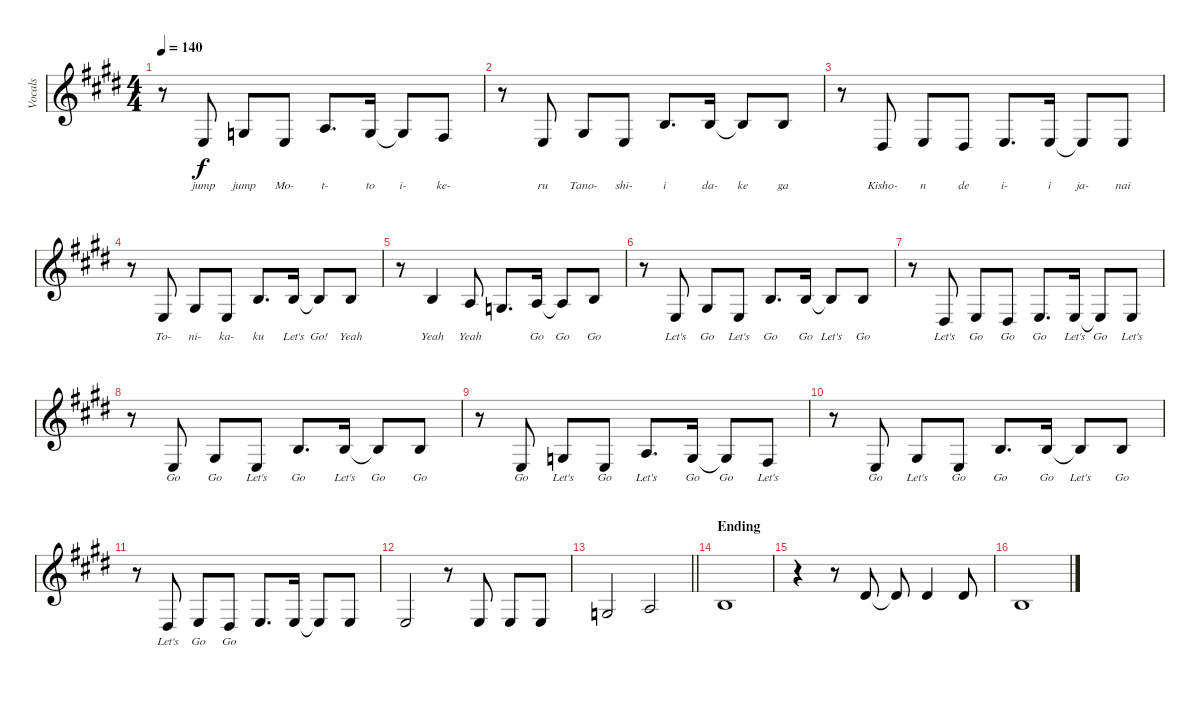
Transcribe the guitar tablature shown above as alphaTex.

\track ("Vocals" "Vocals") {instrument violin}
\staff {score}
\tuning (E4 B3 G3 D3 A2 E2) {hide}
\ts (4 4)
\tempo 140
\clef g2
\ks e
r.8{dy f} 2.4.8{lyrics (0 "jump") lyrics (1 "") lyrics (2 "") lyrics (3 "") lyrics (4 "")} 0.3.8{lyrics (0 "jump") lyrics (1 "") lyrics (2 "") lyrics (3 "") lyrics (4 "")} 2.4.8{lyrics (0 "Mo-") lyrics (1 "") lyrics (2 "") lyrics (3 "") lyrics (4 "")} 2.3.8{d lyrics (0 "t-") lyrics (1 "") lyrics (2 "") lyrics (3 "") lyrics (4 "")} 0.3.16{lyrics (0 "to") lyrics (1 "") lyrics (2 "") lyrics (3 "") lyrics (4 "")} 0.3{t}.8{lyrics (0 "i-") lyrics (1 "") lyrics (2 "") lyrics (3 "") lyrics (4 "")} 4.4.8{lyrics (0 "ke-") lyrics (1 "") lyrics (2 "") lyrics (3 "") lyrics (4 "")} |
r.8 2.4.8{lyrics (0 "ru") lyrics (1 "") lyrics (2 "") lyrics (3 "") lyrics (4 "")} 1.3.8{lyrics (0 "Tano-") lyrics (1 "") lyrics (2 "") lyrics (3 "") lyrics (4 "")} 2.4.8{lyrics (0 "shi-") lyrics (1 "") lyrics (2 "") lyrics (3 "") lyrics (4 "")} 0.2.8{d lyrics (0 "i") lyrics (1 "") lyrics (2 "") lyrics (3 "") lyrics (4 "")} 0.2.16{lyrics (0 "da-") lyrics (1 "") lyrics (2 "") lyrics (3 "") lyrics (4 "")} 0.2{t}.8{lyrics (0 "ke") lyrics (1 "") lyrics (2 "") lyrics (3 "") lyrics (4 "")} 0.2.8{lyrics (0 "ga") lyrics (1 "") lyrics (2 "") lyrics (3 "") lyrics (4 "")} |
r.8 1.4.8{lyrics (0 "Kisho-") lyrics (1 "") lyrics (2 "") lyrics (3 "") lyrics (4 "")} 2.4.8{lyrics (0 "n") lyrics (1 "") lyrics (2 "") lyrics (3 "") lyrics (4 "")} 1.4.8{lyrics (0 "de") lyrics (1 "") lyrics (2 "") lyrics (3 "") lyrics (4 "")} 2.4.8{d lyrics (0 "i-") lyrics (1 "") lyrics (2 "") lyrics (3 "") lyrics (4 "")} 2.4.16{lyrics (0 "i") lyrics (1 "") lyrics (2 "") lyrics (3 "") lyrics (4 "")} 2.4{t}.8{lyrics (0 "ja-") lyrics (1 "") lyrics (2 "") lyrics (3 "") lyrics (4 "")} 2.4.8{lyrics (0 "nai") lyrics (1 "") lyrics (2 "") lyrics (3 "") lyrics (4 "")} |
r.8 2.4.8{lyrics (0 "To-") lyrics (1 "") lyrics (2 "") lyrics (3 "") lyrics (4 "")} 1.3.8{lyrics (0 "ni-") lyrics (1 "") lyrics (2 "") lyrics (3 "") lyrics (4 "")} 2.4.8{lyrics (0 "ka-") lyrics (1 "") lyrics (2 "") lyrics (3 "") lyrics (4 "")} 0.2.8{d lyrics (0 "ku") lyrics (1 "") lyrics (2 "") lyrics (3 "") lyrics (4 "")} 0.2.16{lyrics (0 "Let's") lyrics (1 "") lyrics (2 "") lyrics (3 "") lyrics (4 "")} 0.2{t}.8{lyrics (0 "Go!") lyrics (1 "") lyrics (2 "") lyrics (3 "") lyrics (4 "")} 0.2.8{lyrics (0 "Yeah") lyrics (1 "") lyrics (2 "") lyrics (3 "") lyrics (4 "")} |
r.8 0.2.4{lyrics (0 "Yeah") lyrics (1 "") lyrics (2 "") lyrics (3 "") lyrics (4 "")} 2.3.8{lyrics (0 "Yeah") lyrics (1 "") lyrics (2 "") lyrics (3 "") lyrics (4 "")} 0.3.8{d lyrics (0 "") lyrics (1 "") lyrics (2 "") lyrics (3 "") lyrics (4 "")} 2.3.16{lyrics (0 "Go") lyrics (1 "") lyrics (2 "") lyrics (3 "") lyrics (4 "")} 2.3{t}.8{lyrics (0 "Go") lyrics (1 "") lyrics (2 "") lyrics (3 "") lyrics (4 "")} 0.2.8{lyrics (0 "Go") lyrics (1 "") lyrics (2 "") lyrics (3 "") lyrics (4 "")} |
r.8 2.4.8{lyrics (0 "Let's") lyrics (1 "") lyrics (2 "") lyrics (3 "") lyrics (4 "")} 1.3.8{lyrics (0 "Go") lyrics (1 "") lyrics (2 "") lyrics (3 "") lyrics (4 "")} 2.4.8{lyrics (0 "Let's") lyrics (1 "") lyrics (2 "") lyrics (3 "") lyrics (4 "")} 0.2.8{d lyrics (0 "Go") lyrics (1 "") lyrics (2 "") lyrics (3 "") lyrics (4 "")} 0.2.16{lyrics (0 "Go") lyrics (1 "") lyrics (2 "") lyrics (3 "") lyrics (4 "")} 0.2{t}.8{lyrics (0 "Let's") lyrics (1 "") lyrics (2 "") lyrics (3 "") lyrics (4 "")} 0.2.8{lyrics (0 "Go") lyrics (1 "") lyrics (2 "") lyrics (3 "") lyrics (4 "")} |
r.8 1.4.8{lyrics (0 "Let's") lyrics (1 "") lyrics (2 "") lyrics (3 "") lyrics (4 "")} 2.4.8{lyrics (0 "Go") lyrics (1 "") lyrics (2 "") lyrics (3 "") lyrics (4 "")} 1.4.8{lyrics (0 "Go") lyrics (1 "") lyrics (2 "") lyrics (3 "") lyrics (4 "")} 2.4.8{d lyrics (0 "Go") lyrics (1 "") lyrics (2 "") lyrics (3 "") lyrics (4 "")} 2.4.16{lyrics (0 "Let's") lyrics (1 "") lyrics (2 "") lyrics (3 "") lyrics (4 "")} 2.4{t}.8{lyrics (0 "Go") lyrics (1 "") lyrics (2 "") lyrics (3 "") lyrics (4 "")} 2.4.8{lyrics (0 "Let's") lyrics (1 "") lyrics (2 "") lyrics (3 "") lyrics (4 "")} |
r.8 2.4.8{lyrics (0 "Go") lyrics (1 "") lyrics (2 "") lyrics (3 "") lyrics (4 "")} 1.3.8{lyrics (0 "Go") lyrics (1 "") lyrics (2 "") lyrics (3 "") lyrics (4 "")} 2.4.8{lyrics (0 "Let's") lyrics (1 "") lyrics (2 "") lyrics (3 "") lyrics (4 "")} 0.2.8{d lyrics (0 "Go") lyrics (1 "") lyrics (2 "") lyrics (3 "") lyrics (4 "")} 0.2.16{lyrics (0 "Let's") lyrics (1 "") lyrics (2 "") lyrics (3 "") lyrics (4 "")} 0.2{t}.8{lyrics (0 "Go") lyrics (1 "") lyrics (2 "") lyrics (3 "") lyrics (4 "")} 0.2.8{lyrics (0 "Go") lyrics (1 "") lyrics (2 "") lyrics (3 "") lyrics (4 "")} |
r.8 2.4.8{lyrics (0 "Go") lyrics (1 "") lyrics (2 "") lyrics (3 "") lyrics (4 "")} 0.3.8{lyrics (0 "Let's") lyrics (1 "") lyrics (2 "") lyrics (3 "") lyrics (4 "")} 2.4.8{lyrics (0 "Go") lyrics (1 "") lyrics (2 "") lyrics (3 "") lyrics (4 "")} 2.3.8{d lyrics (0 "Let's") lyrics (1 "") lyrics (2 "") lyrics (3 "") lyrics (4 "")} 0.3.16{lyrics (0 "Go") lyrics (1 "") lyrics (2 "") lyrics (3 "") lyrics (4 "")} 0.3{t}.8{lyrics (0 "Go") lyrics (1 "") lyrics (2 "") lyrics (3 "") lyrics (4 "")} 4.4.8{lyrics (0 "Let's") lyrics (1 "") lyrics (2 "") lyrics (3 "") lyrics (4 "")} |
r.8 2.4.8{lyrics (0 "Go") lyrics (1 "") lyrics (2 "") lyrics (3 "") lyrics (4 "")} 1.3.8{lyrics (0 "Let's") lyrics (1 "") lyrics (2 "") lyrics (3 "") lyrics (4 "")} 2.4.8{lyrics (0 "Go") lyrics (1 "") lyrics (2 "") lyrics (3 "") lyrics (4 "")} 0.2.8{d lyrics (0 "Go") lyrics (1 "") lyrics (2 "") lyrics (3 "") lyrics (4 "")} 0.2.16{lyrics (0 "Go") lyrics (1 "") lyrics (2 "") lyrics (3 "") lyrics (4 "")} 0.2{t}.8{lyrics (0 "Let's") lyrics (1 "") lyrics (2 "") lyrics (3 "") lyrics (4 "")} 0.2.8{lyrics (0 "Go") lyrics (1 "") lyrics (2 "") lyrics (3 "") lyrics (4 "")} |
r.8 1.4.8{lyrics (0 "Let's") lyrics (1 "") lyrics (2 "") lyrics (3 "") lyrics (4 "")} 2.4.8{lyrics (0 "Go") lyrics (1 "") lyrics (2 "") lyrics (3 "") lyrics (4 "")} 1.4.8{lyrics (0 "Go") lyrics (1 "") lyrics (2 "") lyrics (3 "") lyrics (4 "")} 2.4.8{d} 2.4.16 2.4{t}.8 2.4.8 |
2.4.2 r.8 2.4.8 2.4.8 2.4.8 |
\barLineRight lightlight
0.3.2 2.3.2 |
\section ("" "Ending")
0.2.1 |
r.4 r.8 4.2.8 4.2{t}.8 4.2.4 4.2.8 |
0.2.1
